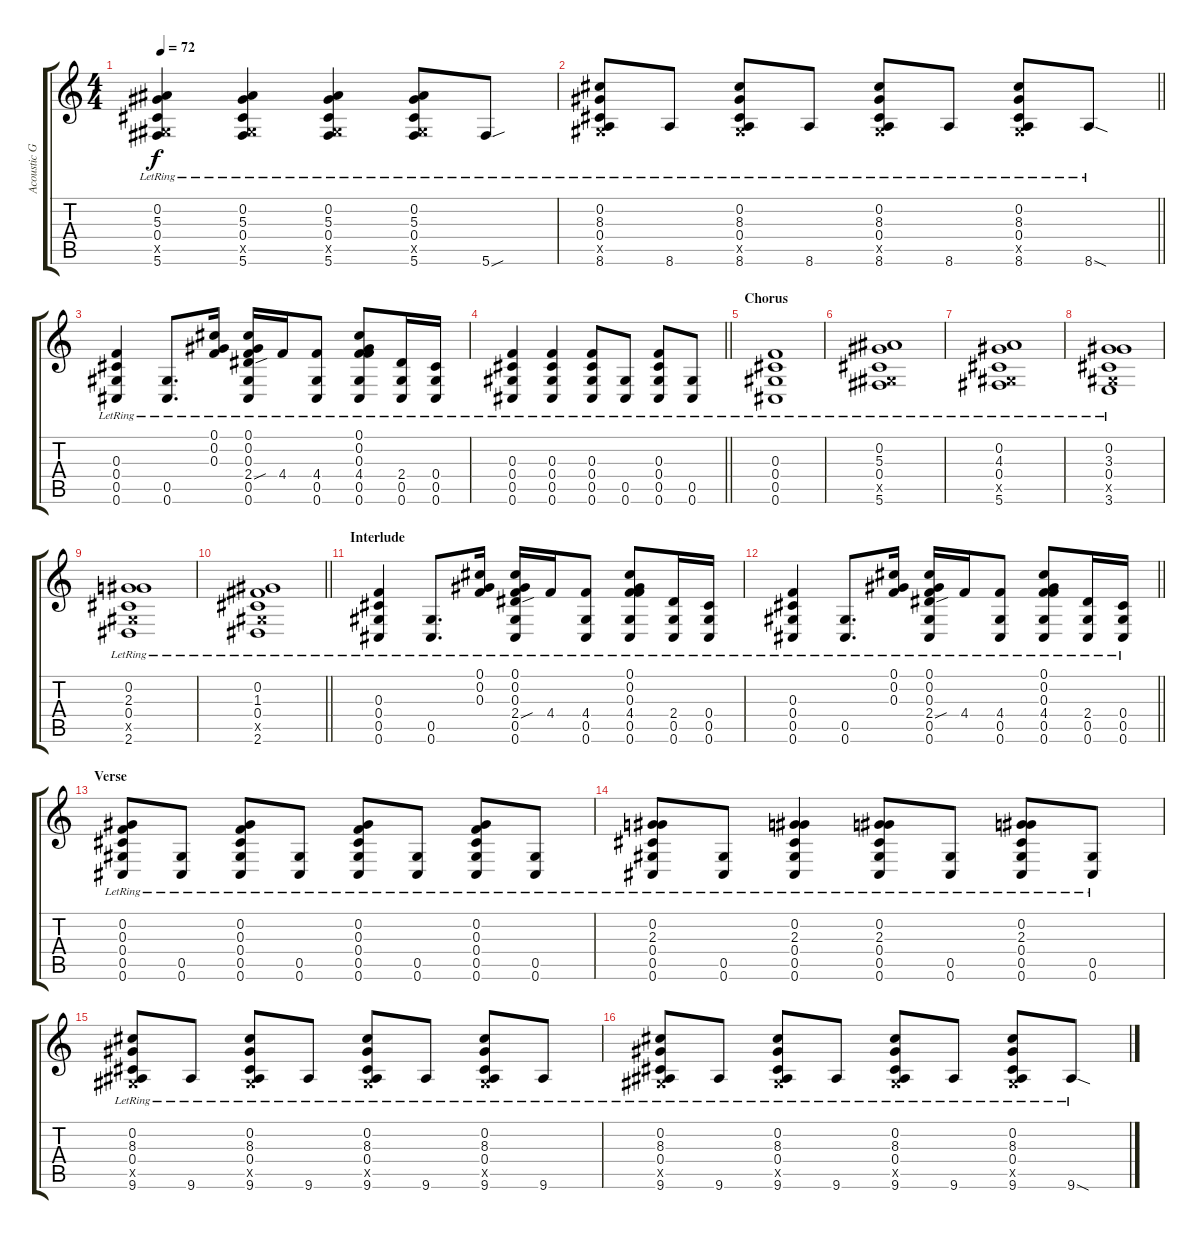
\track ("Acoustic Guitar" "Acoustic G") {instrument acousticguitarsteel}
\staff {score tabs}
\tuning (Db4 Ab3 F3 Db3 Ab2 Db2) {hide}
\ts (4 4)
\tempo 72
\clef g2
\ks c
(0.2{lr} 5.3{lr} 0.4{lr} 0.5{x} 5.6{lr}).4{dy f} (0.2{lr} 5.3{lr} 0.4{lr} 0.5{x} 5.6{lr}).4 (0.2{lr} 5.3{lr} 0.4{lr} 0.5{x} 5.6{lr}).4 (0.2{lr} 5.3{lr} 0.4{lr} 0.5{x} 5.6{lr}).8 5.6{sou lr}.8 |
\barLineRight lightlight
(0.2{lr} 8.3{lr} 0.4{lr} 0.5{x} 8.6{lr}).8 8.6{lr}.8 (0.2{lr} 8.3{lr} 0.4{lr} 0.5{x} 8.6{lr}).8 8.6{lr}.8 (0.2{lr} 8.3{lr} 0.4{lr} 0.5{x} 8.6{lr}).8 8.6{lr}.8 (0.2{lr} 8.3{lr} 0.4{lr} 0.5{x} 8.6{lr}).8 8.6{sod lr}.8 |
(0.3{lr} 0.4{lr} 0.5{lr} 0.6{lr}).4 (0.5{lr} 0.6{lr}).8{d} (0.1{lr} 0.2{lr} 0.3{lr}).16 (0.1{lr} 0.2{lr} 0.3{lr} 2.4{sou lr} 0.5{lr} 0.6{lr}).16 4.4{lr}.16 (4.4{lr} 0.5{lr} 0.6{lr}).8 (0.1{lr} 0.2{lr} 0.3{lr} 4.4{lr} 0.5{lr} 0.6{lr}).8 (2.4{lr} 0.5{lr} 0.6{lr}).16 (0.4{lr} 0.5{lr} 0.6{lr}).16 |
\barLineRight lightlight
(0.3{lr} 0.4{lr} 0.5{lr} 0.6{lr}).4 (0.3{lr} 0.4{lr} 0.5{lr} 0.6{lr}).4 (0.3{lr} 0.4{lr} 0.5{lr} 0.6{lr}).8 (0.5{lr} 0.6{lr}).8 (0.3{lr} 0.4{lr} 0.5{lr} 0.6{lr}).8 (0.5{lr} 0.6{lr}).8 |
\section ("" "Chorus")
(0.3{lr} 0.4{lr} 0.5{lr} 0.6{lr}).1 |
(0.2{lr} 5.3{lr} 0.4{lr} 0.5{x} 5.6{lr}).1 |
(0.2{lr} 4.3{lr} 0.4{lr} 0.5{x} 5.6{lr}).1 |
(0.2{lr} 3.3{lr} 0.4{lr} 0.5{x} 3.6{lr}).1 |
(0.2{lr} 2.3{lr} 0.4{lr} 0.5{x} 2.6{lr}).1 |
\barLineRight lightlight
(0.2{lr} 1.3{lr} 0.4{lr} 0.5{x} 2.6{lr}).1 |
\section ("" "Interlude")
(0.3{lr} 0.4{lr} 0.5{lr} 0.6{lr}).4 (0.5{lr} 0.6{lr}).8{d} (0.1{lr} 0.2{lr} 0.3{lr}).16 (0.1{lr} 0.2{lr} 0.3{lr} 2.4{sou lr} 0.5{lr} 0.6{lr}).16 4.4{lr}.16 (4.4{lr} 0.5{lr} 0.6{lr}).8 (0.1{lr} 0.2{lr} 0.3{lr} 4.4{lr} 0.5{lr} 0.6{lr}).8 (2.4{lr} 0.5{lr} 0.6{lr}).16 (0.4{lr} 0.5{lr} 0.6{lr}).16 |
\barLineRight lightlight
(0.3{lr} 0.4{lr} 0.5{lr} 0.6{lr}).4 (0.5{lr} 0.6{lr}).8{d} (0.1{lr} 0.2{lr} 0.3{lr}).16 (0.1{lr} 0.2{lr} 0.3{lr} 2.4{sou lr} 0.5{lr} 0.6{lr}).16 4.4{lr}.16 (4.4{lr} 0.5{lr} 0.6{lr}).8 (0.1{lr} 0.2{lr} 0.3{lr} 4.4{lr} 0.5{lr} 0.6{lr}).8 (2.4{lr} 0.5{lr} 0.6{lr}).16 (0.4{lr} 0.5{lr} 0.6{lr}).16 |
\section ("" "Verse")
(0.2{lr} 0.3{lr} 0.4{lr} 0.5{lr} 0.6{lr}).8 (0.5{lr} 0.6{lr}).8 (0.2{lr} 0.3{lr} 0.4{lr} 0.5{lr} 0.6{lr}).8 (0.5{lr} 0.6{lr}).8 (0.2{lr} 0.3{lr} 0.4{lr} 0.5{lr} 0.6{lr}).8 (0.5{lr} 0.6{lr}).8 (0.2{lr} 0.3{lr} 0.4{lr} 0.5{lr} 0.6{lr}).8 (0.5{lr} 0.6{lr}).8 |
(0.2{lr} 2.3{lr} 0.4{lr} 0.5{lr} 0.6{lr}).8 (0.5{lr} 0.6{lr}).8 (0.2{lr} 2.3{lr} 0.4{lr} 0.5{lr} 0.6{lr}).4 (0.2{lr} 2.3{lr} 0.4{lr} 0.5{lr} 0.6{lr}).8 (0.5{lr} 0.6{lr}).8 (0.2{lr} 2.3{lr} 0.4{lr} 0.5{lr} 0.6{lr}).8 (0.5{lr} 0.6{lr}).8 |
(0.2{lr} 8.3{lr} 0.4{lr} 0.5{x} 9.6{lr}).8 9.6{lr}.8 (0.2{lr} 8.3{lr} 0.4{lr} 0.5{x} 9.6{lr}).8 9.6{lr}.8 (0.2{lr} 8.3{lr} 0.4{lr} 0.5{x} 9.6{lr}).8 9.6{lr}.8 (0.2{lr} 8.3{lr} 0.4{lr} 0.5{x} 9.6{lr}).8 9.6{lr}.8 |
(0.2{lr} 8.3{lr} 0.4{lr} 0.5{x} 9.6{lr}).8 9.6{lr}.8 (0.2{lr} 8.3{lr} 0.4{lr} 0.5{x} 9.6{lr}).8 9.6{lr}.8 (0.2{lr} 8.3{lr} 0.4{lr} 0.5{x} 9.6{lr}).8 9.6{lr}.8 (0.2{lr} 8.3{lr} 0.4{lr} 0.5{x} 9.6{lr}).8 9.6{sod lr}.8
